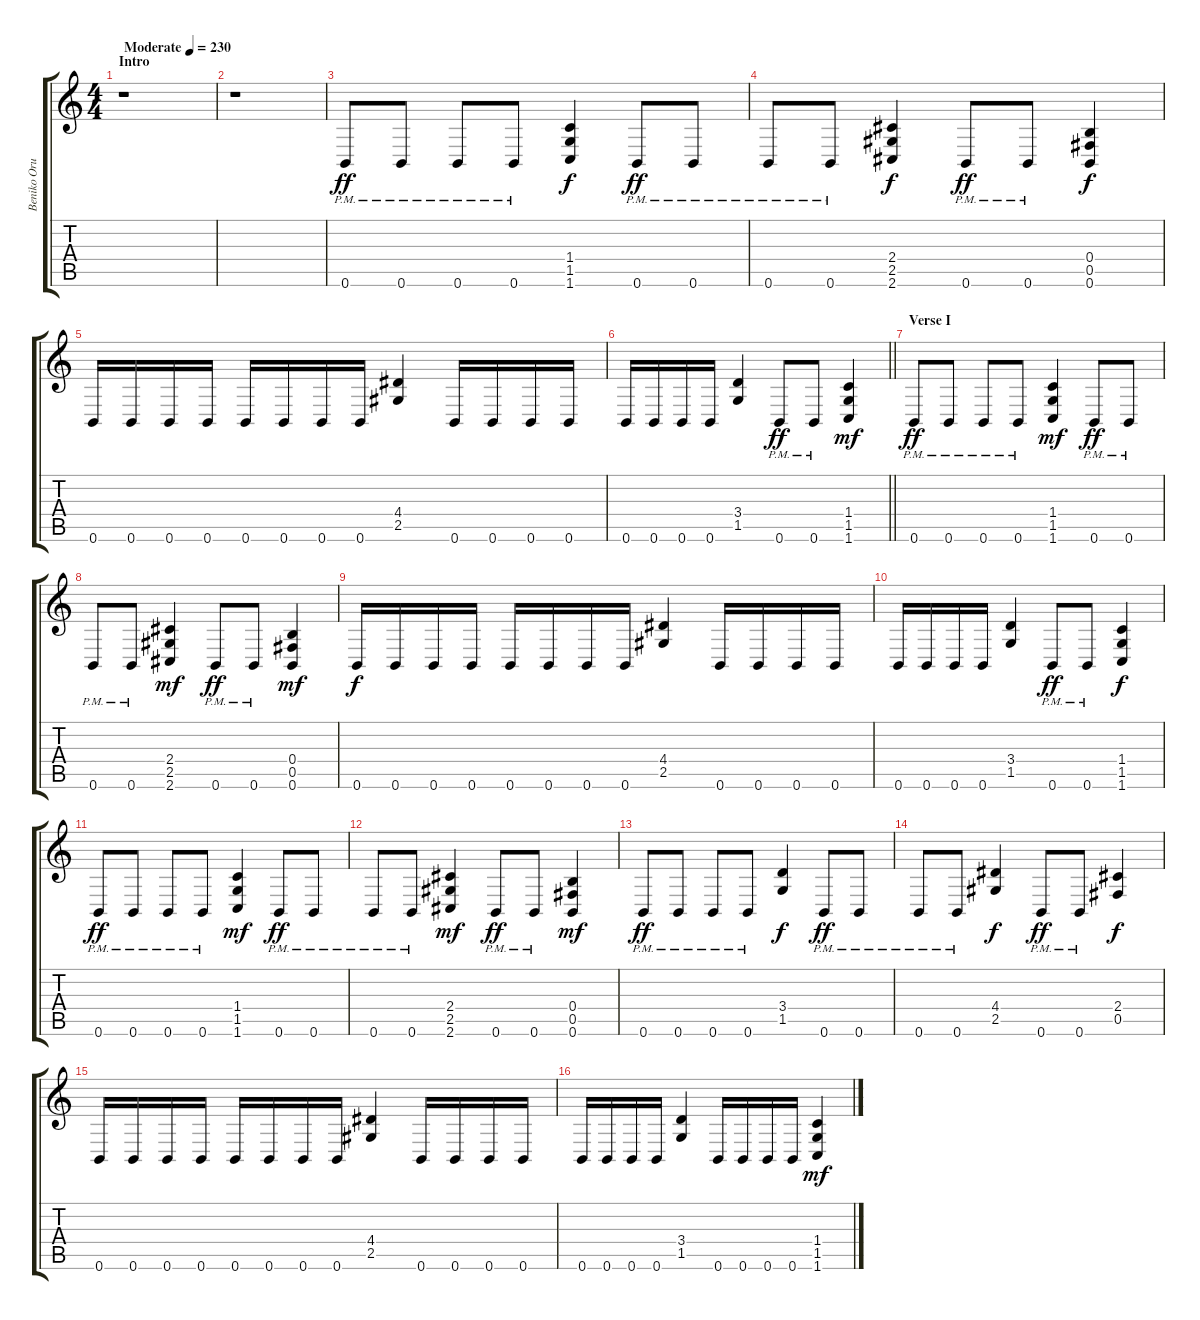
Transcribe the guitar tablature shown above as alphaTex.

\track ("Beniko Orum " "Beniko Oru") {instrument distortionguitar}
\staff {score tabs}
\tuning (Db4 Ab3 E3 B2 Gb2 B1) {hide}
\ts (4 4)
\section ("" "Intro")
\tempo (230 "Moderate")
\clef g2
\ks c
r.1{dy ff instrument distortionguitar} |
r.1 |
0.6{pm}.8 0.6{pm}.8 0.6{pm}.8 0.6{pm}.8 (1.4 1.5 1.6).4{dy f} 0.6{pm}.8{dy ff} 0.6{pm}.8 |
0.6{pm}.8 0.6{pm}.8 (2.4 2.5 2.6).4{dy f} 0.6{pm}.8{dy ff} 0.6{pm}.8 (0.4 0.5 0.6).4{dy f} |
0.6.16 0.6.16 0.6.16 0.6.16 0.6.16 0.6.16 0.6.16 0.6.16 (4.4 2.5).4 0.6.16 0.6.16 0.6.16 0.6.16 |
\barLineRight lightlight
0.6.16 0.6.16 0.6.16 0.6.16 (3.4 1.5).4 0.6{pm}.8{dy ff} 0.6{pm}.8 (1.4 1.5 1.6).4{dy mf} |
\section ("" "Verse I")
0.6{pm}.8{dy ff} 0.6{pm}.8 0.6{pm}.8 0.6{pm}.8 (1.4 1.5 1.6).4{dy mf} 0.6{pm}.8{dy ff} 0.6{pm}.8 |
0.6{pm}.8 0.6{pm}.8 (2.4 2.5 2.6).4{dy mf} 0.6{pm}.8{dy ff} 0.6{pm}.8 (0.4 0.5 0.6).4{dy mf} |
0.6.16{dy f} 0.6.16 0.6.16 0.6.16 0.6.16 0.6.16 0.6.16 0.6.16 (4.4 2.5).4 0.6.16 0.6.16 0.6.16 0.6.16 |
0.6.16 0.6.16 0.6.16 0.6.16 (3.4 1.5).4 0.6{pm}.8{dy ff} 0.6{pm}.8 (1.4 1.5 1.6).4{dy f} |
0.6{pm}.8{dy ff} 0.6{pm}.8 0.6{pm}.8 0.6{pm}.8 (1.4 1.5 1.6).4{dy mf} 0.6{pm}.8{dy ff} 0.6{pm}.8 |
0.6{pm}.8 0.6{pm}.8 (2.4 2.5 2.6).4{dy mf} 0.6{pm}.8{dy ff} 0.6{pm}.8 (0.4 0.5 0.6).4{dy mf} |
0.6{pm}.8{dy ff} 0.6{pm}.8 0.6{pm}.8 0.6{pm}.8 (3.4 1.5).4{dy f} 0.6{pm}.8{dy ff} 0.6{pm}.8 |
0.6{pm}.8 0.6{pm}.8 (4.4 2.5).4{dy f} 0.6{pm}.8{dy ff} 0.6{pm}.8 (2.4 0.5).4{dy f} |
0.6.16 0.6.16 0.6.16 0.6.16 0.6.16 0.6.16 0.6.16 0.6.16 (4.4 2.5).4 0.6.16 0.6.16 0.6.16 0.6.16 |
0.6.16 0.6.16 0.6.16 0.6.16 (3.4 1.5).4 0.6.16 0.6.16 0.6.16 0.6.16 (1.4 1.5 1.6).4{dy mf}
